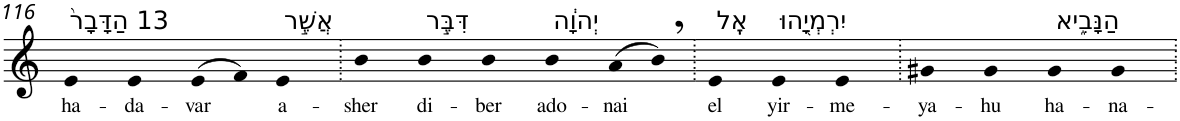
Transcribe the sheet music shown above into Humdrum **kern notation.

**kern	**text
*part1	*part1
*staff1	*staff1
*I"Piano	*
*I'Pno	*
!!LO:PB:g=z
*clefG2	*
*k[]	*
=116	=116
!LO:TX:a:t=13 הַדָּבָר֙	!
!	!LO:LY:b
4e	ha-
!	!LO:LY:b
4e	-da-
!	!LO:LY:b
(>8e	-var
8f)	.
!LO:TX:a:t=אֲשֶׁ֣ר	!
!	!LO:LY:b
4e	a-
=117.	=117.
!	!LO:LY:b
4b	-sher
!LO:TX:a:t=דִּבֶּ֣ר	!
!	!LO:LY:b
4b	di-
!	!LO:LY:b
4b	-ber
!LO:TX:a:t=יְהוָ֔ה	!
!	!LO:LY:b
4b	ado-
!	!LO:LY:b
(>8a	-nai
8b,)	.
=118.	=118.
!LO:TX:a:t=אֶֽל	!
!	!LO:LY:b
4e	el
!LO:TX:a:t=יִרְמְיָ֖הוּ	!
!	!LO:LY:b
4e	yir-
!	!LO:LY:b
4e	-me-
=119.	=119.
!	!LO:LY:b
4g#X	-ya-
!	!LO:LY:b
4g#	-hu
!LO:TX:a:t=הַנָּבִ֑יא	!
!	!LO:LY:b
4g#	ha-
!	!LO:LY:b
4g#	-na-
=.	=.
*-	*-
